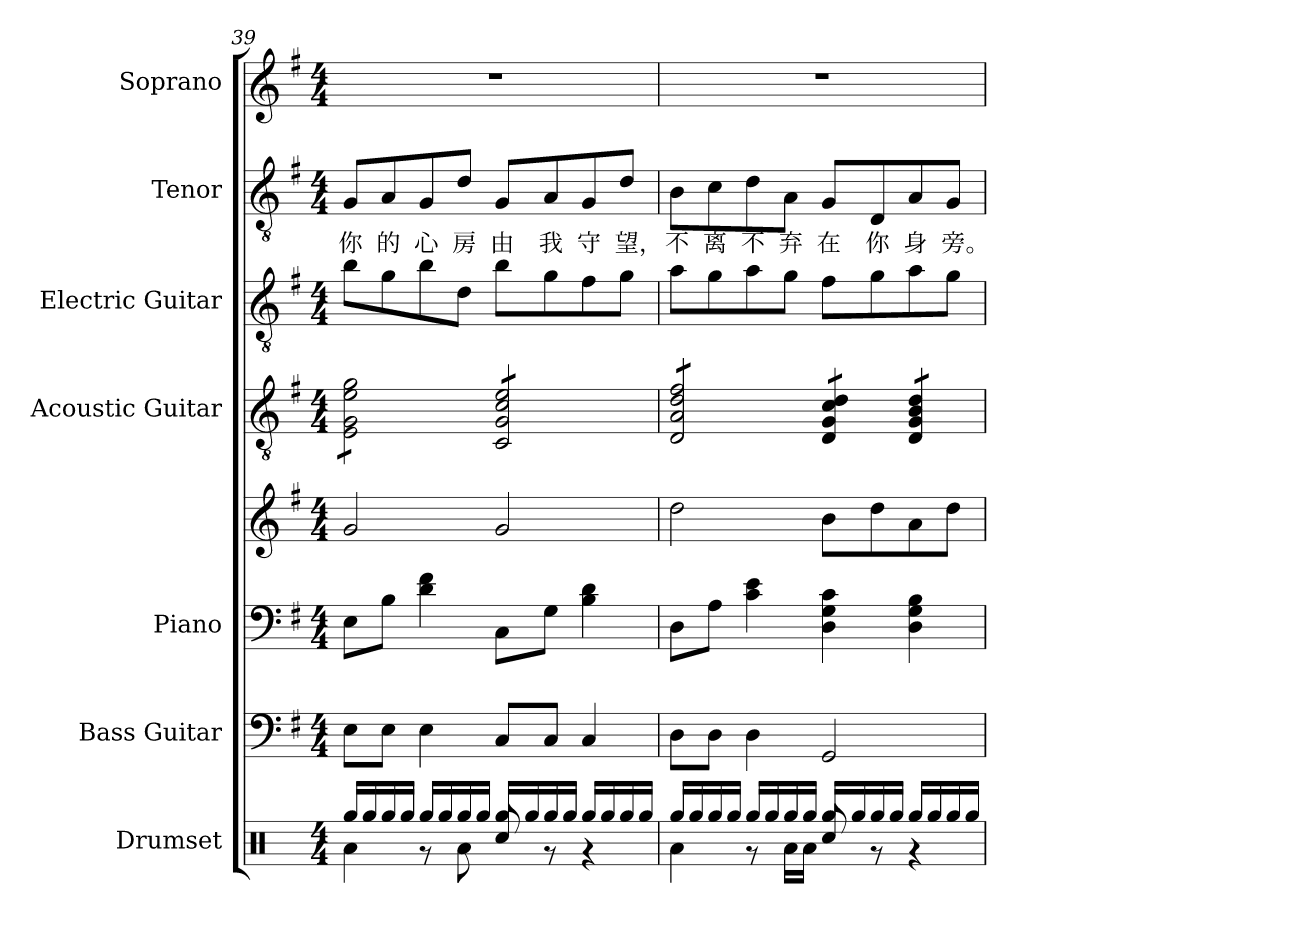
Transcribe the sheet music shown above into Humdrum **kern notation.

**kern	**kern	**kern	**kern	**kern	**kern	**kern	**text	**kern
*part7	*part6	*part5	*part5	*part4	*part3	*part2	*part2	*part1
*staff8	*staff7	*staff6	*staff5	*staff4	*staff3	*staff2	*staff2	*staff1
*I"Drumset	*I"Bass Guitar	*I"Piano	*	*I"Acoustic Guitar	*I"Electric Guitar	*I"Tenor	*	*I"Soprano
*I'Drs.	*I'B. Guit.	*I'Pno.	*	*I'Guit.	*I'El. Guit.	*I'T.	*	*I'S.
*clefX	*clefF4	*clefF4	*clefG2	*clefGv2	*clefGv2	*clefGv2	*	*clefG2
*	*ITrd7c12	*	*	*	*	*	*	*
*k[]	*k[f#]	*k[f#]	*k[f#]	*k[f#]	*k[f#]	*k[f#]	*	*k[f#]
*M4/4	*M4/4	*M4/4	*M4/4	*M4/4	*M4/4	*M4/4	*	*M4/4
=39	=39	=39	=39	=39	=39	=39	=39	=39
*^	*	*	*	*	*	*	*	*
!	!	!	!	!	!	!	!	!LO:LY:b	!
*	*	*	*	*	*tremolo	*	*	*	*
16Rgg/LL	4Ra\	8EE\L	8E\L	2g/	8E\ 8G\ 8e\ 8g\L	8b\L	8G/L	你	1r
16Rgg/	.	.	.	.	.	.	.	.	.
!	!	!	!	!	!	!	!	!LO:LY:b	!
16Rgg/	.	8EE\J	8B\J	.	8E\ 8G\ 8e\ 8g\	8g\	8A/	的	.
16Rgg/JJ	.	.	.	.	.	.	.	.	.
!	!	!	!	!	!	!	!	!LO:LY:b	!
16Rgg/LL	8r	4EE\	4d\ 4f#\	.	8E\ 8G\ 8e\ 8g\	8b\	8G/	心	.
16Rgg/	.	.	.	.	.	.	.	.	.
!	!	!	!	!	!	!	!	!LO:LY:b	!
16Rgg/	8Ra\	.	.	.	8E\ 8G\ 8e\ 8g\J	8d\J	8d/J	房	.
16Rgg/JJ	.	.	.	.	.	.	.	.	.
!	!	!	!	!	!	!	!	!LO:LY:b	!
16Rgg/LL	8Rcc/	8CC/L	8C\L	2g/	8C/ 8G/ 8c/ 8e/L	8b\L	8G/L	由	.
16Rgg/	.	.	.	.	.	.	.	.	.
!	!	!	!	!	!	!	!	!LO:LY:b	!
16Rgg/	8r	8CC/J	8G\J	.	8C/ 8G/ 8c/ 8e/	8g\	8A/	我	.
16Rgg/JJ	.	.	.	.	.	.	.	.	.
!	!	!	!	!	!	!	!	!LO:LY:b	!
16Rgg/LL	4r	4CC/	4B\ 4d\	.	8C/ 8G/ 8c/ 8e/	8f#\	8G/	守	.
16Rgg/	.	.	.	.	.	.	.	.	.
!	!	!	!	!	!	!	!	!LO:LY:b	!
16Rgg/	.	.	.	.	8C/ 8G/ 8c/ 8e/J	8g\J	8d/J	望，	.
16Rgg/JJ	.	.	.	.	.	.	.	.	.
!!LO:PB:g=z
=40	=40	=40	=40	=40	=40	=40	=40	=40	=40
!	!	!	!	!	!	!	!	!LO:LY:b	!
16Rgg/LL	4Ra\	8DD\L	8D\L	2dd\	8D/ 8A/ 8d/ 8f#/L	8a\L	8B\L	不	1r
16Rgg/	.	.	.	.	.	.	.	.	.
!	!	!	!	!	!	!	!	!LO:LY:b	!
16Rgg/	.	8DD\J	8A\J	.	8D/ 8A/ 8d/ 8f#/	8g\	8c\	离	.
16Rgg/JJ	.	.	.	.	.	.	.	.	.
!	!	!	!	!	!	!	!	!LO:LY:b	!
16Rgg/LL	8r	4DD\	4c\ 4e\	.	8D/ 8A/ 8d/ 8f#/	8a\	8d\	不	.
16Rgg/	.	.	.	.	.	.	.	.	.
!	!	!	!	!	!	!	!	!LO:LY:b	!
16Rgg/	16Ra\LL	.	.	.	8D/ 8A/ 8d/ 8f#/J	8g\J	8A\J	弃	.
16Rgg/JJ	16Ra\JJ	.	.	.	.	.	.	.	.
!	!	!	!	!	!	!	!	!LO:LY:b	!
16Rgg/LL	8Rcc/	2GGG/	4D\ 4G\ 4c\	8b\L	8D/ 8G/ 8c/ 8d/L	8f#\L	8G/L	在	.
16Rgg/	.	.	.	.	.	.	.	.	.
!	!	!	!	!	!	!	!	!LO:LY:b	!
16Rgg/	8r	.	.	8dd\	8D/ 8G/ 8c/ 8d/J	8g\	8D/	你	.
16Rgg/JJ	.	.	.	.	.	.	.	.	.
!	!	!	!	!	!	!	!	!LO:LY:b	!
16Rgg/LL	4r	.	4D\ 4G\ 4B\	8a\	8D/ 8G/ 8B/ 8d/L	8a\	8A/	身	.
16Rgg/	.	.	.	.	.	.	.	.	.
!	!	!	!	!	!	!	!	!LO:LY:b	!
16Rgg/	.	.	.	8dd\J	8D/ 8G/ 8B/ 8d/J	8g\J	8G/J	旁。	.
*	*	*	*	*	*Xtremolo	*	*	*	*
16Rgg/JJ	.	.	.	.	.	.	.	.	.
*v	*v	*	*	*	*	*	*	*	*
=	=	=	=	=	=	=	=	=
*-	*-	*-	*-	*-	*-	*-	*-	*-
